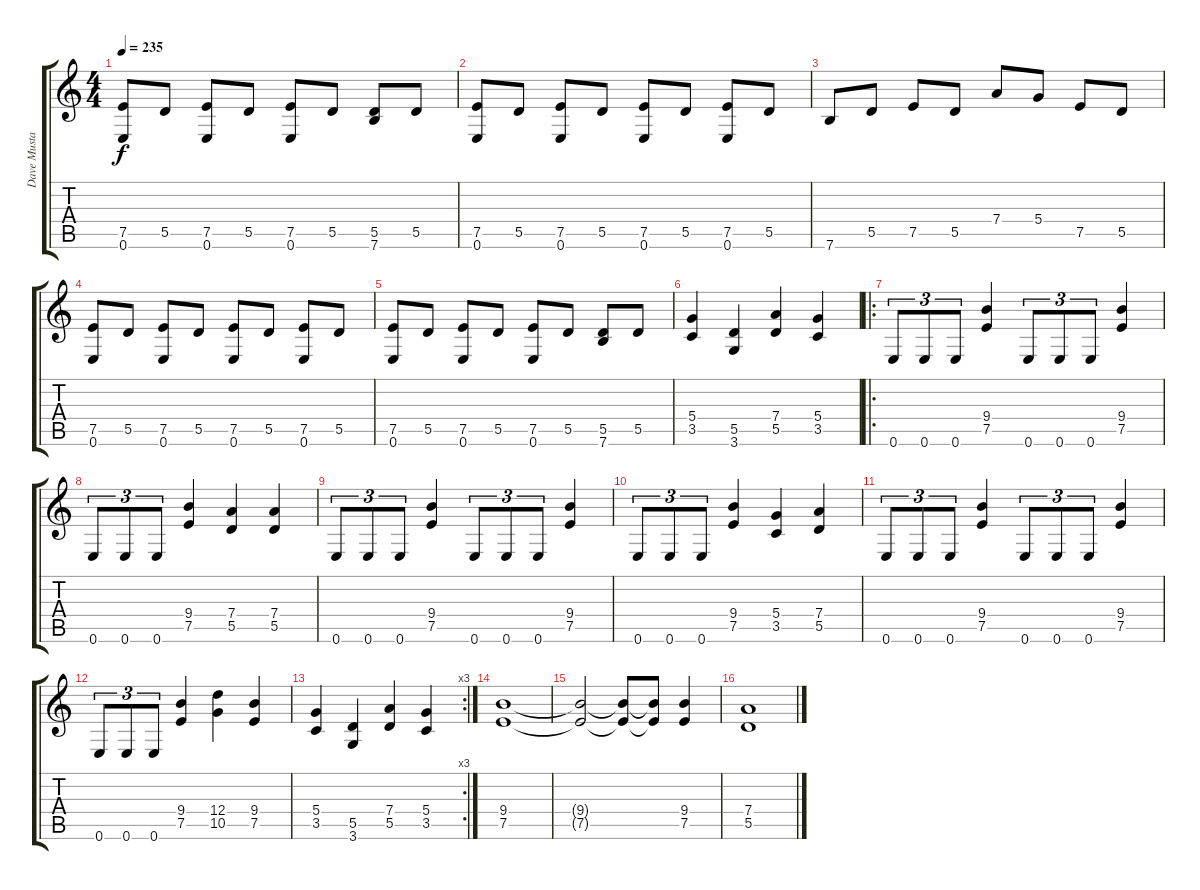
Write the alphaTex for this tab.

\track ("Dave Mustaine (Rhythm Guitar)" "Dave Musta") {instrument distortionguitar}
\staff {score tabs}
\tuning (E4 B3 G3 D3 A2 E2) {hide}
\ts (4 4)
\tempo 235
\clef g2
\ks c
(7.5 0.6).8{dy f} 5.5.8 (7.5 0.6).8 5.5.8 (7.5 0.6).8 5.5.8 (5.5 7.6).8 5.5.8 |
(7.5 0.6).8 5.5.8 (7.5 0.6).8 5.5.8 (7.5 0.6).8 5.5.8 (7.5 0.6).8 5.5.8 |
7.6.8 5.5.8 7.5.8 5.5.8 7.4.8 5.4.8 7.5.8 5.5.8 |
(7.5 0.6).8 5.5.8 (7.5 0.6).8 5.5.8 (7.5 0.6).8 5.5.8 (7.5 0.6).8 5.5.8 |
(7.5 0.6).8 5.5.8 (7.5 0.6).8 5.5.8 (7.5 0.6).8 5.5.8 (5.5 7.6).8 5.5.8 |
(5.4 3.5).4 (5.5 3.6).4 (7.4 5.5).4 (5.4 3.5).4 |
\ro
0.6.8{tu (3 2)} 0.6.8{tu (3 2)} 0.6.8{tu (3 2)} (9.4 7.5).4 0.6.8{tu (3 2)} 0.6.8{tu (3 2)} 0.6.8{tu (3 2)} (9.4 7.5).4 |
0.6.8{tu (3 2)} 0.6.8{tu (3 2)} 0.6.8{tu (3 2)} (9.4 7.5).4 (7.4 5.5).4 (7.4 5.5).4 |
0.6.8{tu (3 2)} 0.6.8{tu (3 2)} 0.6.8{tu (3 2)} (9.4 7.5).4 0.6.8{tu (3 2)} 0.6.8{tu (3 2)} 0.6.8{tu (3 2)} (9.4 7.5).4 |
0.6.8{tu (3 2)} 0.6.8{tu (3 2)} 0.6.8{tu (3 2)} (9.4 7.5).4 (5.4 3.5).4 (7.4 5.5).4 |
0.6.8{tu (3 2)} 0.6.8{tu (3 2)} 0.6.8{tu (3 2)} (9.4 7.5).4 0.6.8{tu (3 2)} 0.6.8{tu (3 2)} 0.6.8{tu (3 2)} (9.4 7.5).4 |
0.6.8{tu (3 2)} 0.6.8{tu (3 2)} 0.6.8{tu (3 2)} (9.4 7.5).4 (12.4 10.5).4 (9.4 7.5).4 |
\rc 3
(5.4 3.5).4 (5.5 3.6).4 (7.4 5.5).4 (5.4 3.5).4 |
(9.4 7.5).1 |
(9.4{t} 7.5{t}).2 (9.4{t} 7.5{t}).8 (9.4{t} 7.5{t}).8 (9.4 7.5).4 |
(7.4 5.5).1
